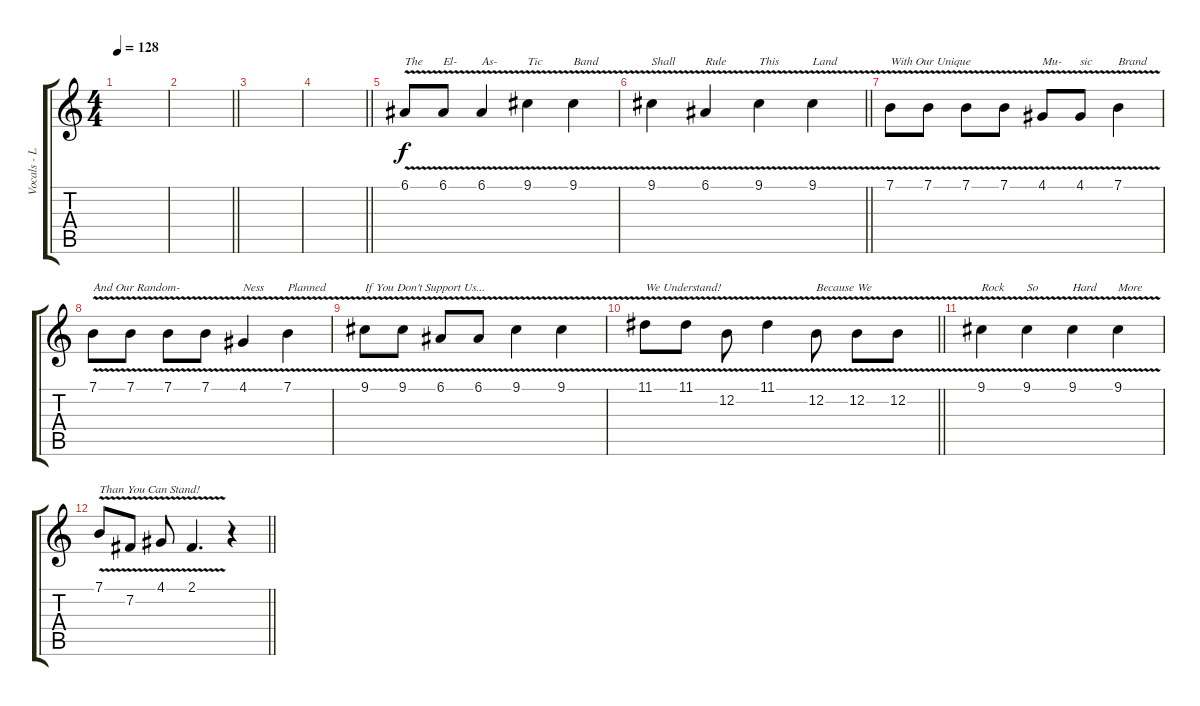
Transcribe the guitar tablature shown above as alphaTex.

\track ("Vocals - Laura" "Vocals - L") {instrument acousticgrandpiano}
\staff {score tabs}
\tuning (E4 B3 G3 D3 A2 E2) {hide}
\ts (4 4)
\tempo 128
\clef g2
\ks c
|
\barLineRight lightlight
|
|
\barLineRight lightlight
|
6.1{v}.8{txt "The"} 6.1{v}.8{txt "El-"} 6.1{v}.4{txt "As-"} 9.1{v}.4{txt "Tic"} 9.1{v}.4{txt "Band"} |
\barLineRight lightlight
9.1{v}.4{txt "Shall"} 6.1{v}.4{txt "Rule"} 9.1{v}.4{txt "This"} 9.1{v}.4{txt "Land"} |
7.1{v}.8{txt "With Our Unique"} 7.1{v}.8 7.1{v}.8 7.1{v}.8 4.1{v}.8{txt "Mu-"} 4.1{v}.8{txt "sic"} 7.1{v}.4{txt "Brand"} |
7.1{v}.8{txt "And Our Random-"} 7.1{v}.8 7.1{v}.8 7.1{v}.8 4.1{v}.4{txt "Ness"} 7.1{v}.4{txt "Planned"} |
9.1{v}.8{txt "If You Don't Support Us..."} 9.1{v}.8 6.1{v}.8 6.1{v}.8 9.1{v}.4 9.1{v}.4 |
\barLineRight lightlight
11.1{v}.8{txt "We Understand!"} 11.1{v}.8 12.2{v}.8 11.1{v}.4 12.2{v}.8{txt "Because We"} 12.2{v}.8 12.2{v}.8 |
9.1{v}.4{txt "Rock"} 9.1{v}.4{txt "So"} 9.1{v}.4{txt "Hard"} 9.1{v}.4{txt "More"} |
\barLineRight lightlight
7.1{v}.8{txt "Than You Can Stand!"} 7.2{v}.8 4.1{v}.8 2.1{v}.4{d} r.4
